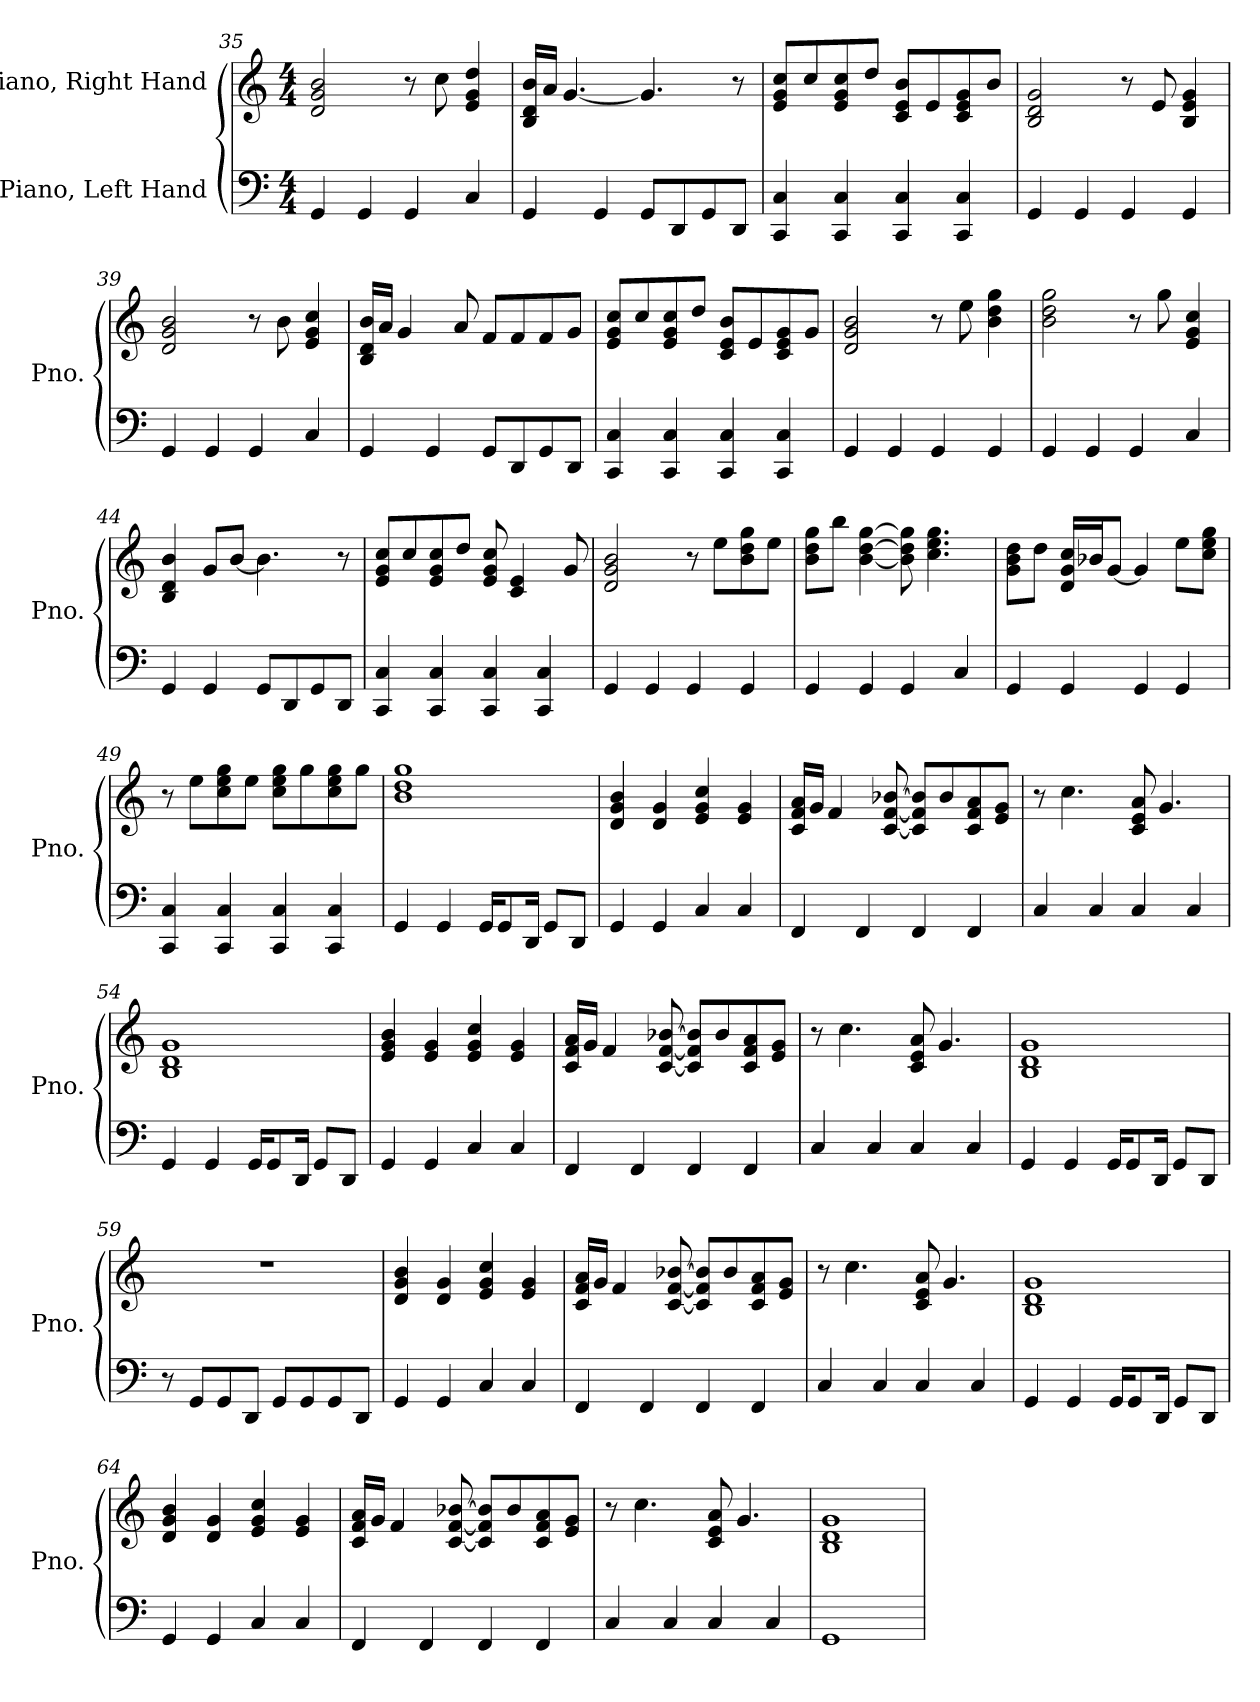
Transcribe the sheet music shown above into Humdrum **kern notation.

**kern	**kern
*part2	*part1
*staff2	*staff1
*I"Piano, Left Hand	*I"Piano, Right Hand
*I'Pno.	*I'Pno.
*clefF4	*clefG2
*k[]	*k[]
*M4/4	*M4/4
=35	=35
4GG/	2d/ 2g/ 2b/
4GG/	.
4GG/	8r
.	8cc\
4C/	4e/ 4g/ 4dd/
=36	=36
4GG/	16B/ 16d/ 16b/LL
.	16a/JJ
.	[4.g/
4GG/	.
8GG/L	4.g/]
8DD/	.
8GG/	.
8DD/J	8r
=37	=37
4CC/ 4C/	8e/ 8g/ 8cc/L
.	8cc/
4CC/ 4C/	8e/ 8g/ 8cc/
.	8dd/J
4CC/ 4C/	8c/ 8e/ 8b/L
.	8e/
4CC/ 4C/	8c/ 8e/ 8g/
.	8b/J
=38	=38
4GG/	2B/ 2d/ 2g/
4GG/	.
4GG/	8r
.	8e/
4GG/	4B/ 4e/ 4g/
!!LO:LB:g=z
=39	=39
4GG/	2d/ 2g/ 2b/
4GG/	.
4GG/	8r
.	8b\
4C/	4e/ 4g/ 4cc/
=40	=40
4GG/	16B/ 16d/ 16b/LL
.	16a/JJ
.	4g/
4GG/	.
.	8a/
8GG/L	8f/L
8DD/	8f/
8GG/	8f/
8DD/J	8g/J
=41	=41
4CC/ 4C/	8e/ 8g/ 8cc/L
.	8cc/
4CC/ 4C/	8e/ 8g/ 8cc/
.	8dd/J
4CC/ 4C/	8c/ 8e/ 8b/L
.	8e/
4CC/ 4C/	8c/ 8e/ 8g/
.	8g/J
=42	=42
4GG/	2d/ 2g/ 2b/
4GG/	.
4GG/	8r
.	8ee\
4GG/	4b\ 4dd\ 4gg\
=43	=43
4GG/	2b\ 2dd\ 2gg\
4GG/	.
4GG/	8r
.	8gg\
4C/	4e/ 4g/ 4cc/
=44	=44
4GG/	4B/ 4d/ 4b/
4GG/	8g/L
.	[8b/J
8GG/L	4.b\]
8DD/	.
8GG/	.
8DD/J	8r
!!LO:LB:g=z
=45	=45
4CC/ 4C/	8e/ 8g/ 8cc/L
.	8cc/
4CC/ 4C/	8e/ 8g/ 8cc/
.	8dd/J
4CC/ 4C/	8e/ 8g/ 8cc/
.	4c/ 4e/
4CC/ 4C/	.
.	8g/
=46	=46
4GG/	2d/ 2g/ 2b/
4GG/	.
4GG/	8r
.	8ee\L
4GG/	8b\ 8dd\ 8gg\
.	8ee\J
=47	=47
4GG/	8b\ 8dd\ 8gg\L
.	8bb\J
4GG/	[4b\ [4dd\ [4gg\
4GG/	8b\] 8dd\] 8gg\]
.	4.cc\ 4.ee\ 4.gg\
4C/	.
=48	=48
4GG/	8g\ 8b\ 8dd\L
.	8dd\J
4GG/	16d/ 16g/ 16cc/LL
.	16b-X/J
.	[8g/J
4GG/	4g/]
4GG/	8ee\L
.	8cc\ 8ee\ 8gg\J
=49	=49
4CC/ 4C/	8r
.	8ee\L
4CC/ 4C/	8cc\ 8ee\ 8gg\
.	8ee\J
4CC/ 4C/	8cc\ 8ee\ 8gg\L
.	8gg\
4CC/ 4C/	8cc\ 8ee\ 8gg\
.	8gg\J
!!LO:LB:g=z
=50	=50
4GG/	1b 1dd 1gg
4GG/	.
16GG/KL	.
8GG/	.
16DD/Jk	.
8GG/L	.
8DD/J	.
=51	=51
4GG/	4d/ 4g/ 4b/
4GG/	4d/ 4g/
4C/	4e/ 4g/ 4cc/
4C/	4e/ 4g/
=52	=52
4FF/	16c/ 16f/ 16a/LL
.	16g/JJ
.	4f/
4FF/	.
.	[8c/ [8f/ [8b-X/
4FF/	8c/] 8f/] 8b-/]L
.	8b-/
4FF/	8c/ 8f/ 8a/
.	8e/ 8g/J
=53	=53
4C/	8r
.	4.cc\
4C/	.
4C/	8c/ 8e/ 8a/
.	4.g/
4C/	.
=54	=54
4GG/	1B 1d 1g
4GG/	.
16GG/KL	.
8GG/	.
16DD/Jk	.
8GG/L	.
8DD/J	.
=55	=55
4GG/	4e/ 4g/ 4b/
4GG/	4e/ 4g/
4C/	4e/ 4g/ 4cc/
4C/	4e/ 4g/
!!LO:LB:g=z
=56	=56
4FF/	16c/ 16f/ 16a/LL
.	16g/JJ
.	4f/
4FF/	.
.	[8c/ [8f/ [8b-X/
4FF/	8c/] 8f/] 8b-/]L
.	8b-/
4FF/	8c/ 8f/ 8a/
.	8e/ 8g/J
=57	=57
4C/	8r
.	4.cc\
4C/	.
4C/	8c/ 8e/ 8a/
.	4.g/
4C/	.
=58	=58
4GG/	1B 1d 1g
4GG/	.
16GG/KL	.
8GG/	.
16DD/Jk	.
8GG/L	.
8DD/J	.
=59	=59
8r	1r
8GG/L	.
8GG/	.
8DD/J	.
8GG/L	.
8GG/	.
8GG/	.
8DD/J	.
=60	=60
4GG/	4d/ 4g/ 4b/
4GG/	4d/ 4g/
4C/	4e/ 4g/ 4cc/
4C/	4e/ 4g/
!!LO:LB:g=z
=61	=61
4FF/	16c/ 16f/ 16a/LL
.	16g/JJ
.	4f/
4FF/	.
.	[8c/ [8f/ [8b-X/
4FF/	8c/] 8f/] 8b-/]L
.	8b-/
4FF/	8c/ 8f/ 8a/
.	8e/ 8g/J
=62	=62
4C/	8r
.	4.cc\
4C/	.
4C/	8c/ 8e/ 8a/
.	4.g/
4C/	.
=63	=63
4GG/	1B 1d 1g
4GG/	.
16GG/KL	.
8GG/	.
16DD/Jk	.
8GG/L	.
8DD/J	.
=64	=64
4GG/	4d/ 4g/ 4b/
4GG/	4d/ 4g/
4C/	4e/ 4g/ 4cc/
4C/	4e/ 4g/
=65	=65
4FF/	16c/ 16f/ 16a/LL
.	16g/JJ
.	4f/
4FF/	.
.	[8c/ [8f/ [8b-X/
4FF/	8c/] 8f/] 8b-/]L
.	8b-/
4FF/	8c/ 8f/ 8a/
.	8e/ 8g/J
!!LO:PB:g=z
=66	=66
4C/	8r
.	4.cc\
4C/	.
4C/	8c/ 8e/ 8a/
.	4.g/
4C/	.
=67	=67
1GG	1B 1d 1g
=	=
*-	*-
